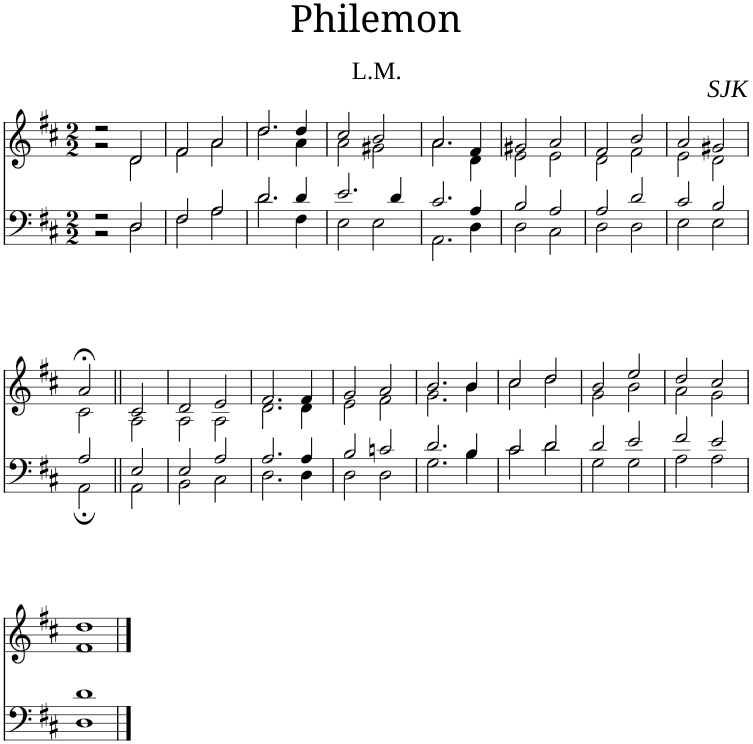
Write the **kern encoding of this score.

**kern	**kern
*part1	*part1
*staff2	*staff1
*I"Piano	*
*I'Pno	*
*clefF4	*clefG2
*k[f#c#]	*k[f#c#]
*M2/2	*M2/2
=1	=1
*^	*^
2r	2r	2r	2r
2D/	2D\	2d/	2d\
=2	=2	=2	=2
2F#/	2F#\	2f#/	2f#\
2A/	2A\	2a/	2a\
=3	=3	=3	=3
2.d/	2.d\	2.dd/	2.dd\
4d/	4F#\	4dd/	4a\
=4	=4	=4	=4
2.e/	2E\	2cc#/	2a\
.	2E\	2b/	2g#X\
4d/	.	.	.
=5	=5	=5	=5
2.c#/	2.AA\	2.a/	2.a\
4A/	4D\	4f#/	4d\
=6	=6	=6	=6
2B/	2D\	2g#X/	2e\
2A/	2C#\	2a/	2e\
=7	=7	=7	=7
2A/	2D\	2f#/	2d\
2d/	2D\	2b/	2f#\
=8	=8	=8	=8
2c#/	2E\	2a/	2e\
2B/	2E\	2g#X/	2d\
!!LO:LB:g=z	!!
=9	=9	=9	=9
2A/	2AA;\	2a;</	2c#\
=10||	=10||	=10||	=10||
2E/	2AA\	2c#/	2A\
=11	=11	=11	=11
2E/	2BB\	2d/	2A\
2A/	2C#\	2e/	2A\
=12	=12	=12	=12
2.A/	2.D\	2.f#/	2.d\
4A/	4D\	4f#/	4d\
=13	=13	=13	=13
2B/	2D\	2g/	2e\
2cn/	2D\	2a/	2f#\
=14	=14	=14	=14
2.d/	2.G\	2.b/	2.g\
4B/	4B\	4b/	4b\
=15	=15	=15	=15
2c#/	2c#\	2cc#/	2cc#\
2d/	2d\	2dd/	2dd\
=16	=16	=16	=16
2d/	2G\	2b/	2g\
2e/	2G\	2ee/	2b\
=17	=17	=17	=17
2f#/	2A\	2dd/	2a\
2e/	2A\	2cc#/	2g\
!!LO:LB:g=z	!!
=18	=18	=18	=18
1d	1D	1dd	1f#
*v	*v	*	*
*	*v	*v
==	==
*-	*-
